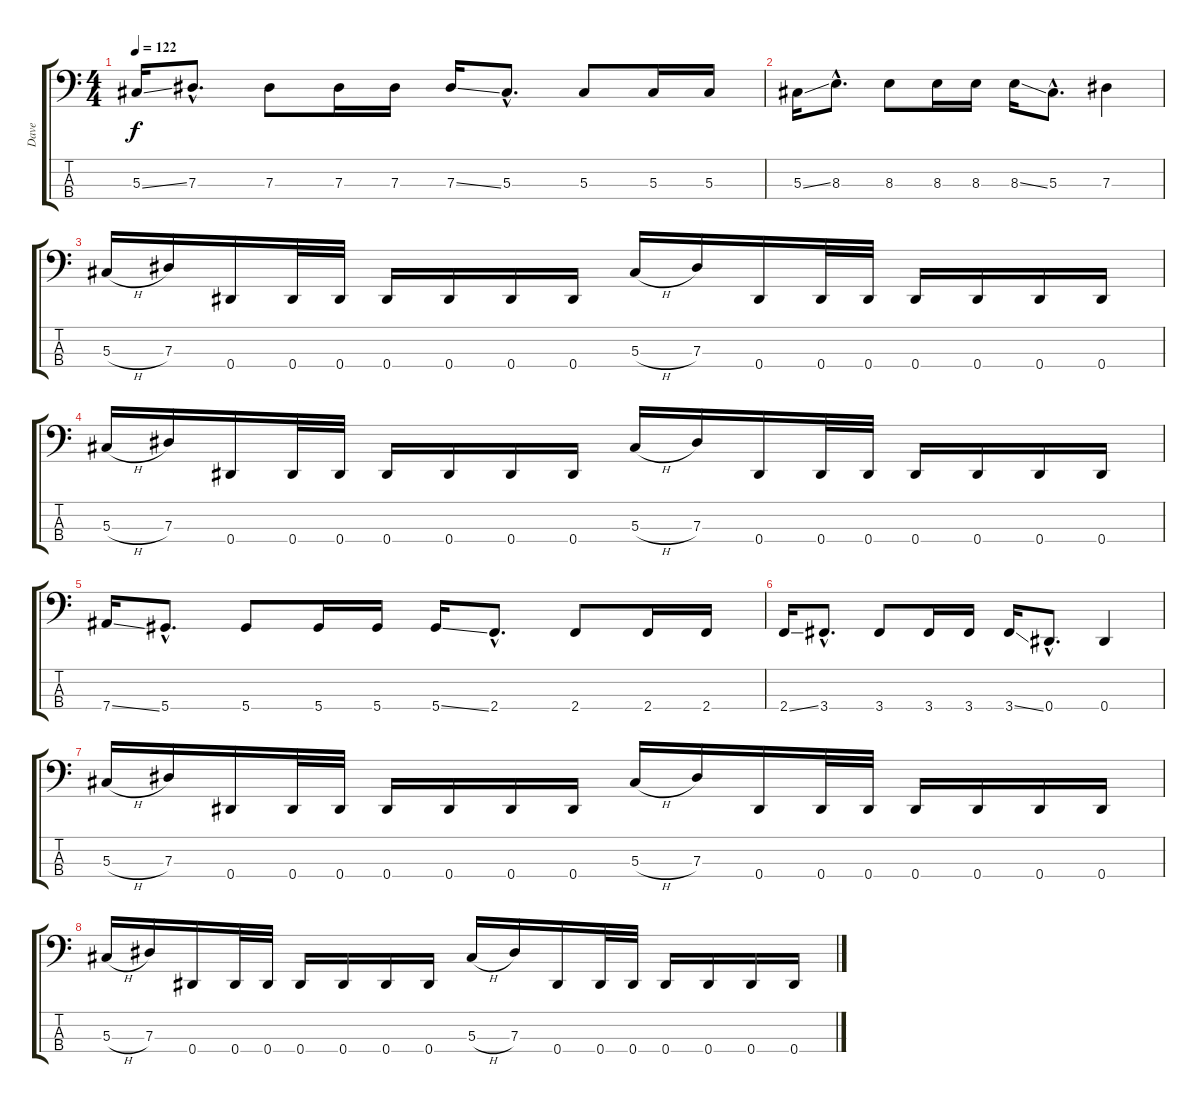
\track ("Dave" "Dave") {instrument electricbasspick}
\staff {score tabs}
\tuning (Gb2 Db2 Ab1 Eb1) {hide}
\ts (4 4)
\tempo 122
\clef f4
\ks c
5.3{ss}.16{dy f} 7.3{hac}.8{d} 7.3.8 7.3.16 7.3.16 7.3{ss}.16 5.3{hac}.8{d} 5.3.8 5.3.16 5.3.16 |
5.3{ss}.16 8.3{hac}.8{d} 8.3.8 8.3.16 8.3.16 8.3{ss}.16 5.3{hac}.8{d} 7.3.4 |
5.3{h}.16 7.3.16 0.4.16 0.4.32 0.4.32 0.4.16 0.4.16 0.4.16 0.4.16 5.3{h}.16 7.3.16 0.4.16 0.4.32 0.4.32 0.4.16 0.4.16 0.4.16 0.4.16 |
5.3{h}.16 7.3.16 0.4.16 0.4.32 0.4.32 0.4.16 0.4.16 0.4.16 0.4.16 5.3{h}.16 7.3.16 0.4.16 0.4.32 0.4.32 0.4.16 0.4.16 0.4.16 0.4.16 |
7.4{ss}.16 5.4{hac}.8{d} 5.4.8 5.4.16 5.4.16 5.4{ss}.16 2.4{hac}.8{d} 2.4.8 2.4.16 2.4.16 |
2.4{ss}.16 3.4{hac}.8{d} 3.4.8 3.4.16 3.4.16 3.4{ss}.16 0.4{hac}.8{d} 0.4.4 |
5.3{h}.16 7.3.16 0.4.16 0.4.32 0.4.32 0.4.16 0.4.16 0.4.16 0.4.16 5.3{h}.16 7.3.16 0.4.16 0.4.32 0.4.32 0.4.16 0.4.16 0.4.16 0.4.16 |
5.3{h}.16 7.3.16 0.4.16 0.4.32 0.4.32 0.4.16 0.4.16 0.4.16 0.4.16 5.3{h}.16 7.3.16 0.4.16 0.4.32 0.4.32 0.4.16 0.4.16 0.4.16 0.4.16
